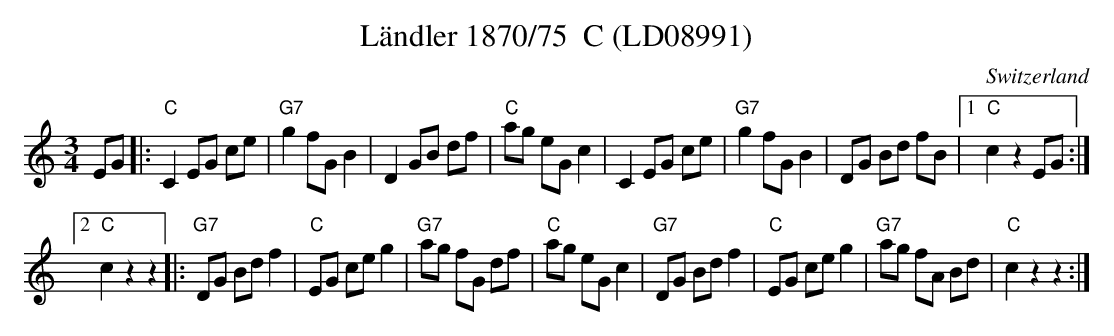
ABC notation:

X:1
T: L\"andler 1870/75  C (LD08991)
M:3/4
L:1/8
O:Switzerland
K:C major
EG |: "C"C2EG ce | "G7"g2fGB2 | D2GB df | "C"ag eGc2 | C2EG ce | "G7"g2fGB2 | DG Bd fB |1 "C"c2z2EG :|2
"C"c2z2z2 |: "G7"DG Bdf2 | "C"EG ceg2 | "G7"ag fG df | "C"ag eGc2 | "G7"DG Bdf2 | "C"EG ceg2 | "G7"ag fA Bd | "C"c2z2z2 :|
